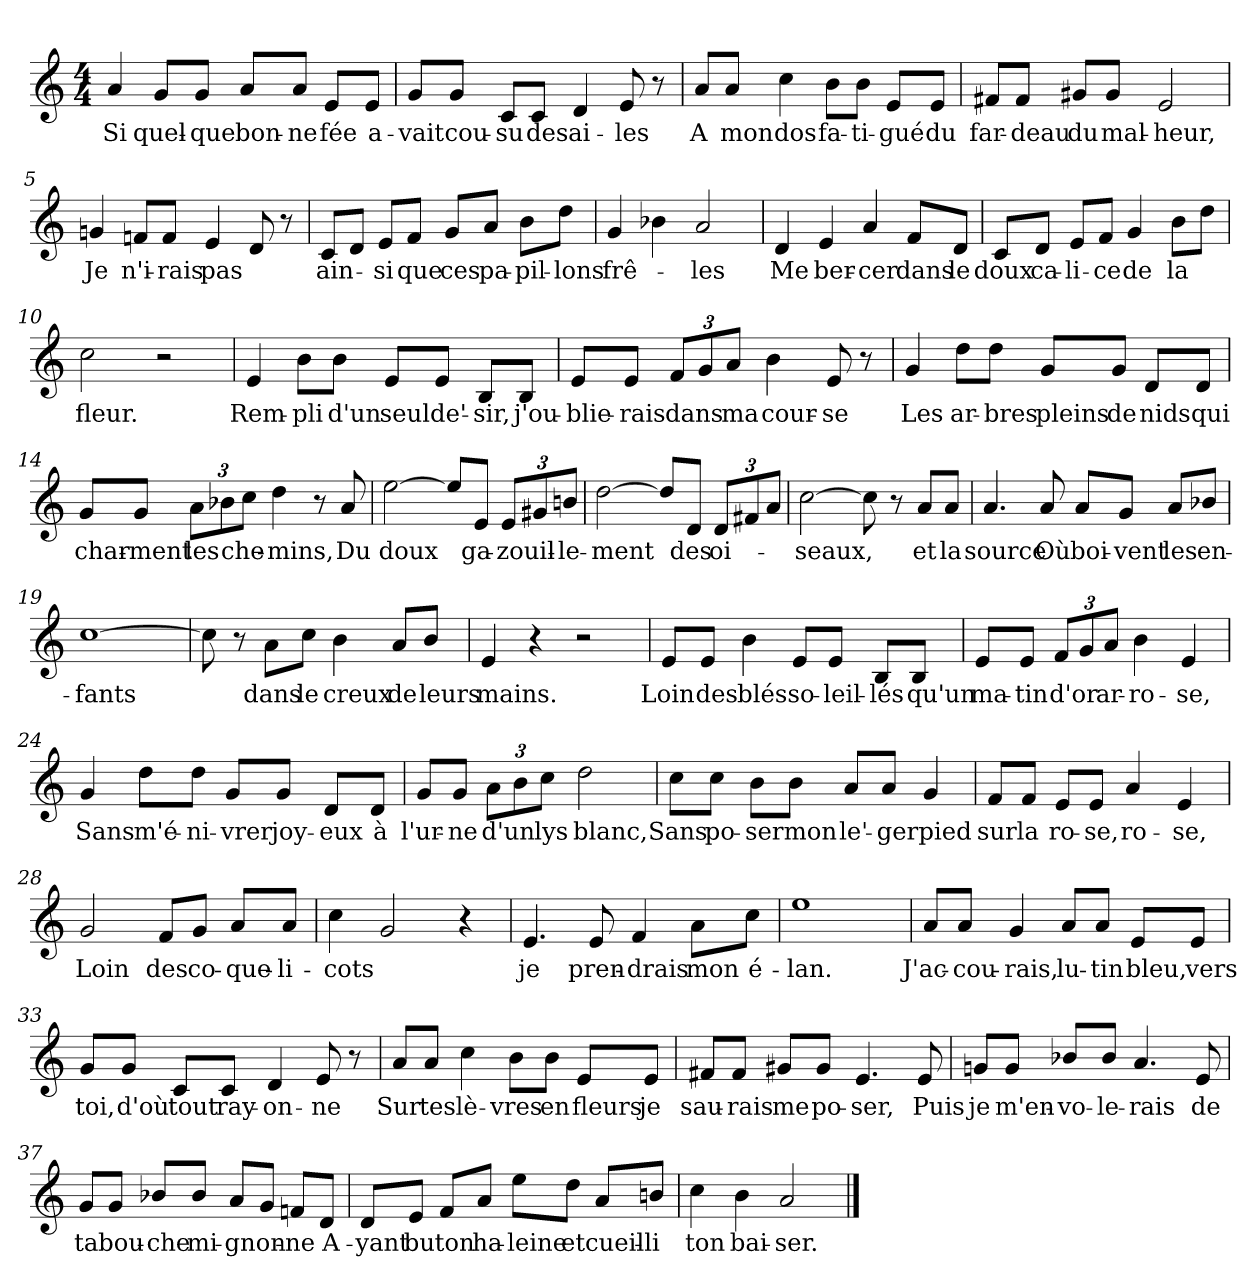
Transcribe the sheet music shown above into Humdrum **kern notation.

**kern	**text
*part1	*part1
*staff1	*staff1
*clefG2	*
*k[]	*
*M4/4	*
=1	=1
!	!LO:LY:b
4a/	Si
!	!LO:LY:b
8g/L	quel-
!	!LO:LY:b
8g/J	-que
!	!LO:LY:b
8a/L	bon-
!	!LO:LY:b
8a/J	-ne
!	!LO:LY:b
8e/L	fée
!	!LO:LY:b
8e/J	a-
=2	=2
!	!LO:LY:b
8g/L	-vait
!	!LO:LY:b
8g/J	cou-
!	!LO:LY:b
8c/L	-su
!	!LO:LY:b
8c/J	des
!	!LO:LY:b
4d/	ai-
!	!LO:LY:b
8e/	-les
8r	.
=3	=3
!	!LO:LY:b
8a/L	A
!	!LO:LY:b
8a/J	mon
!	!LO:LY:b
4cc\	dos
!	!LO:LY:b
8b\L	fa-
!	!LO:LY:b
8b\J	-ti-
!	!LO:LY:b
8e/L	-gué
!	!LO:LY:b
8e/J	du
=4	=4
!	!LO:LY:b
8f#X/L	far-
!	!LO:LY:b
8f#/J	-deau
!	!LO:LY:b
8g#X/L	du
!	!LO:LY:b
8g#/J	mal-
!	!LO:LY:b
2e/	-heur,
=5	=5
!	!LO:LY:b
4gn/	Je
!	!LO:LY:b
8fn/L	n'i-
!	!LO:LY:b
8f/J	-rais
!	!LO:LY:b
4e/	pas
8d/	.
8r	.
!!LO:LB:g=z
=6	=6
!	!LO:LY:b
8c/L	ain-
8d/J	.
!	!LO:LY:b
8e/L	-si
!	!LO:LY:b
8f/J	que
!	!LO:LY:b
8g/L	ces
!	!LO:LY:b
8a/J	pa-
!	!LO:LY:b
8b\L	-pil-
!	!LO:LY:b
8dd\J	-lons
=7	=7
!	!LO:LY:b
4g/	frê-
4b-X\	.
!	!LO:LY:b
2a/	-les
=8	=8
!	!LO:LY:b
4d/	Me
!	!LO:LY:b
4e/	ber-
!	!LO:LY:b
4a/	-cer
!	!LO:LY:b
8f/L	dans
!	!LO:LY:b
8d/J	le
=9	=9
!	!LO:LY:b
8c/L	doux
!	!LO:LY:b
8d/J	ca-
!	!LO:LY:b
8e/L	-li-
!	!LO:LY:b
8f/J	-ce
!	!LO:LY:b
4g/	de
!	!LO:LY:b
8b\L	la
8dd\J	.
=10	=10
!	!LO:LY:b
2cc\	fleur.
2r	.
=11	=11
!	!LO:LY:b
4e/	Rem-
!	!LO:LY:b
8b\L	-pli
!	!LO:LY:b
8b\J	d'un
!	!LO:LY:b
8e/L	seul
!	!LO:LY:b
8e/J	de'-
!	!LO:LY:b
8B/L	-sir,
!	!LO:LY:b
8B/J	j'ou-
!!LO:LB:g=z
=12	=12
!	!LO:LY:b
8e/L	-blie-
!	!LO:LY:b
8e/J	-rais
!	!LO:LY:b
12f/L	dans
12g/	.
!	!LO:LY:b
12a/J	ma
!	!LO:LY:b
4b\	cour-
!	!LO:LY:b
8e/	-se
8r	.
=13	=13
!	!LO:LY:b
4g/	Les
!	!LO:LY:b
8dd\L	ar-
!	!LO:LY:b
8dd\J	-bres
!	!LO:LY:b
8g/L	pleins
!	!LO:LY:b
8g/J	de
!	!LO:LY:b
8d/L	nids
!	!LO:LY:b
8d/J	qui
=14	=14
!	!LO:LY:b
8g/L	char-
!	!LO:LY:b
8g/J	-ment
!	!LO:LY:b
12a\L	les
12b-X\	.
!	!LO:LY:b
12cc\J	che-
!	!LO:LY:b
4dd\	-mins,
8r	.
!	!LO:LY:b
8a/	Du
=15	=15
!	!LO:LY:b
[2ee\	doux
8ee/L]	.
!	!LO:LY:b
8e/J	ga-
!	!LO:LY:b
12e/L	-zouil-
12g#X/	.
!	!LO:LY:b
12bn/J	-le-
!!LO:LB:g=z
=16	=16
!	!LO:LY:b
[2dd\	-ment
8dd/L]	.
!	!LO:LY:b
8d/J	des
!	!LO:LY:b
12d/L	oi-
12f#X/	.
12a/J	.
=17	=17
!	!LO:LY:b
[2cc\	-seaux,
8cc\]	.
8r	.
!	!LO:LY:b
8a/L	et
!	!LO:LY:b
8a/J	la
=18	=18
!	!LO:LY:b
4.a/	source
!	!LO:LY:b
8a/	Où
!	!LO:LY:b
8a/L	boi-
!	!LO:LY:b
8g/J	-vent
!	!LO:LY:b
8a/L	les
!	!LO:LY:b
8b-X/J	en-
=19	=19
!	!LO:LY:b
[1cc	-fants
=20	=20
8cc\]	.
8r	.
!	!LO:LY:b
8a\L	dans
!	!LO:LY:b
8cc\J	le
!	!LO:LY:b
4b\	creux
!	!LO:LY:b
8a/L	de
!	!LO:LY:b
8b/J	leurs
=21	=21
!	!LO:LY:b
4e/	mains.
4r	.
2r	.
!!LO:LB:g=z
=22	=22
!	!LO:LY:b
8e/L	Loin
!	!LO:LY:b
8e/J	des
!	!LO:LY:b
4b\	blés
!	!LO:LY:b
8e/L	so-
!	!LO:LY:b
8e/J	-leil-
!	!LO:LY:b
8B/L	-lés
!	!LO:LY:b
8B/J	qu'un
=23	=23
!	!LO:LY:b
8e/L	ma-
!	!LO:LY:b
8e/J	-tin
!	!LO:LY:b
12f/L	d'or
12g/	.
!	!LO:LY:b
12a/J	ar-
!	!LO:LY:b
4b\	-ro-
!	!LO:LY:b
4e/	se,
=24	=24
!	!LO:LY:b
4g/	Sans
!	!LO:LY:b
8dd\L	m'é-
!	!LO:LY:b
8dd\J	-ni-
!	!LO:LY:b
8g/L	-vrer
!	!LO:LY:b
8g/J	joy-
!	!LO:LY:b
8d/L	-eux
!	!LO:LY:b
8d/J	à
=25	=25
!	!LO:LY:b
8g/L	l'ur-
!	!LO:LY:b
8g/J	-ne
!	!LO:LY:b
12a\L	d'un
12b\	.
!	!LO:LY:b
12cc\J	lys
!	!LO:LY:b
2dd\	blanc,
!!LO:LB:g=z
=26	=26
!	!LO:LY:b
8cc\L	Sans
!	!LO:LY:b
8cc\J	po-
!	!LO:LY:b
8b\L	-ser
!	!LO:LY:b
8b\J	mon
!	!LO:LY:b
8a/L	le'-
!	!LO:LY:b
8a/J	-ger
!	!LO:LY:b
4g/	pied
=27	=27
!	!LO:LY:b
8f/L	sur
!	!LO:LY:b
8f/J	la
!	!LO:LY:b
8e/L	ro-
!	!LO:LY:b
8e/J	-se,
!	!LO:LY:b
4a/	ro-
!	!LO:LY:b
4e/	-se,
=28	=28
!	!LO:LY:b
2g/	Loin
!	!LO:LY:b
8f/L	des
!	!LO:LY:b
8g/J	co-
!	!LO:LY:b
8a/L	-que-
!	!LO:LY:b
8a/J	-li-
=29	=29
!	!LO:LY:b
4cc\	-cots
2g/	.
4r	.
=30	=30
!	!LO:LY:b
4.e/	je
!	!LO:LY:b
8e/	pren-
!	!LO:LY:b
4f/	-drais
!	!LO:LY:b
8a\L	mon
!	!LO:LY:b
8cc\J	é-
=31	=31
!	!LO:LY:b
1ee	-lan.
!!LO:LB:g=z
=32	=32
!	!LO:LY:b
8a/L	J'ac-
!	!LO:LY:b
8a/J	-cou-
!	!LO:LY:b
4g/	-rais,
!	!LO:LY:b
8a/L	lu-
!	!LO:LY:b
8a/J	-tin
!	!LO:LY:b
8e/L	bleu,
!	!LO:LY:b
8e/J	vers
=33	=33
!	!LO:LY:b
8g/L	toi,
!	!LO:LY:b
8g/J	d'où
!	!LO:LY:b
8c/L	tout
!	!LO:LY:b
8c/J	ray-
!	!LO:LY:b
4d/	-on-
!	!LO:LY:b
8e/	-ne
8r	.
=34	=34
!	!LO:LY:b
8a/L	Sur
!	!LO:LY:b
8a/J	tes
!	!LO:LY:b
4cc\	lè-
!	!LO:LY:b
8b\L	vres
!	!LO:LY:b
8b\J	en
!	!LO:LY:b
8e/L	fleurs
!	!LO:LY:b
8e/J	je
=35	=35
!	!LO:LY:b
8f#X/L	sau-
!	!LO:LY:b
8f#/J	-rais
!	!LO:LY:b
8g#X/L	me
!	!LO:LY:b
8g#/J	po-
!	!LO:LY:b
4.e/	-ser,
!	!LO:LY:b
8e/	Puis
!!LO:LB:g=z
=36	=36
!	!LO:LY:b
8gn/L	je
!	!LO:LY:b
8g/J	m'en-
!	!LO:LY:b
8b-X/L	-vo-
!	!LO:LY:b
8b-/J	-le-
!	!LO:LY:b
4.a/	-rais
!	!LO:LY:b
8e/	de
=37	=37
!	!LO:LY:b
8g/L	ta
!	!LO:LY:b
8g/J	bou-
!	!LO:LY:b
8b-X/L	-che
!	!LO:LY:b
8b-/J	mi-
!	!LO:LY:b
8a/L	-gnon-
8g/J	.
!	!LO:LY:b
8fn/L	-ne
!	!LO:LY:b
8d/J	A-
=38	=38
!	!LO:LY:b
8d/L	-yant
!	!LO:LY:b
8e/J	bu
!	!LO:LY:b
8f/L	ton
!	!LO:LY:b
8a/J	ha-
!	!LO:LY:b
8ee\L	-leine
!	!LO:LY:b
8dd\J	et
!	!LO:LY:b
8a/L	cueil-
!	!LO:LY:b
8bn/J	-li
=39	=39
!	!LO:LY:b
4cc\	ton
!	!LO:LY:b
4b\	bai-
!	!LO:LY:b
2a/	-ser.
==	==
*-	*-
